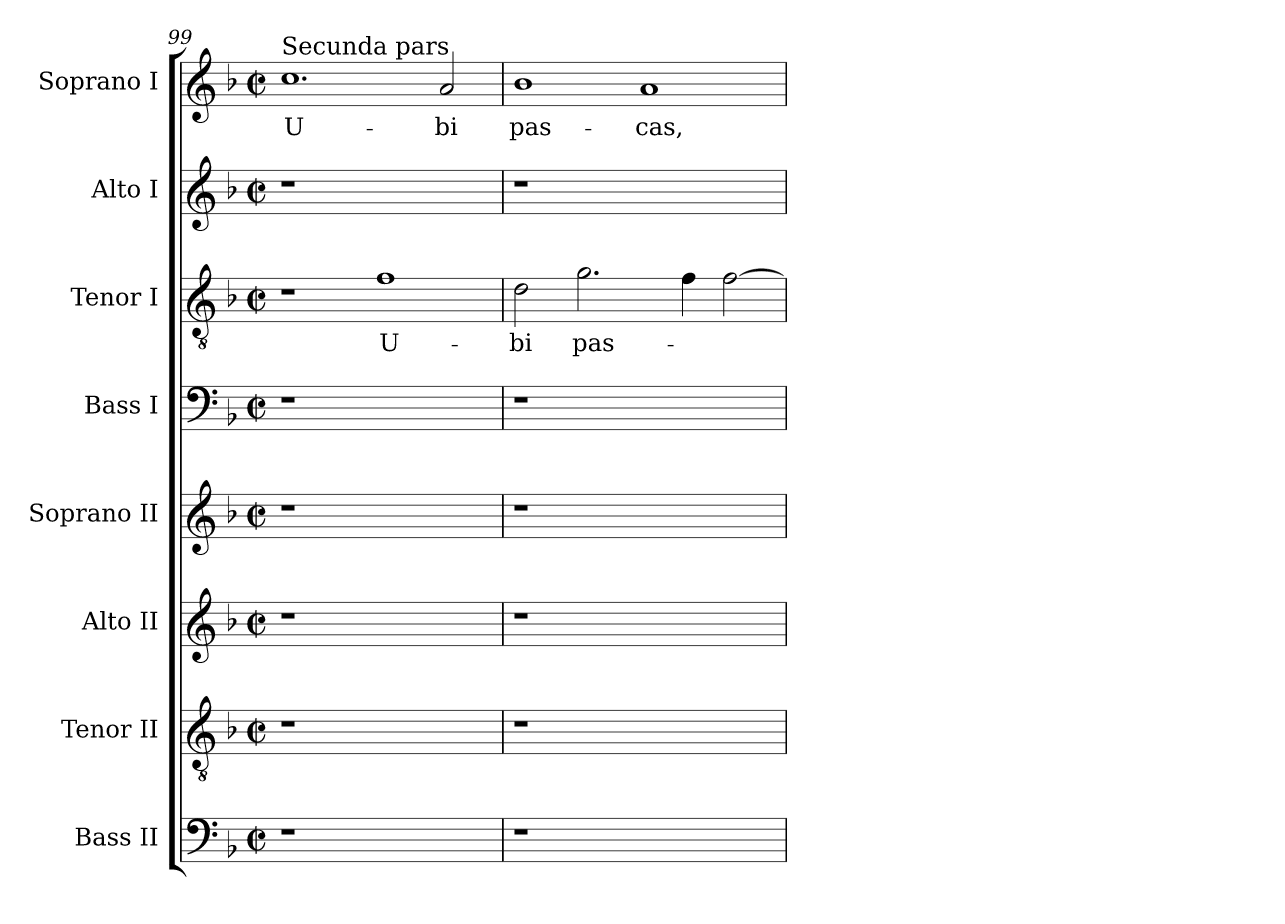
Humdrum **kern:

**kern	**kern	**kern	**kern	**kern	**kern	**text	**kern	**kern	**text
*part8	*part7	*part6	*part5	*part4	*part3	*part3	*part2	*part1	*part1
*staff8	*staff7	*staff6	*staff5	*staff4	*staff3	*staff3	*staff2	*staff1	*staff1
*I"Bass II	*I"Tenor II	*I"Alto II	*I"Soprano II	*I"Bass I	*I"Tenor I	*	*I"Alto I	*I"Soprano I	*
*I'B. II	*I'T. II	*I'A. II	*	*I'B. I	*I'T. I	*	*I'A. I	*	*
!!LO:LB:g=z
*clefF4	*clefGv2	*clefG2	*clefG2	*clefF4	*clefGv2	*	*clefG2	*clefG2	*
*	*ITrd7c12	*	*	*	*ITrd7c12	*	*	*	*
*k[b-]	*k[b-]	*k[b-]	*k[b-]	*k[b-]	*k[b-]	*	*k[b-]	*k[b-]	*
*F:	*F:	*F:	*F:	*F:	*F:	*	*F:	*F:	*
*M2/2	*M2/2	*M2/2	*M2/2	*M2/2	*M2/2	*	*M2/2	*M2/2	*
*met(c|)	*met(c|)	*met(c|)	*met(c|)	*met(c|)	*met(c|)	*	*met(c|)	*met(c|)	*
=99	=99	=99	=99	=99	=99	=99	=99	=99	=99
!LO:N:vis=1	!LO:N:vis=1	!LO:N:vis=1	!LO:N:vis=1	!LO:N:vis=1	!	!	!LO:N:vis=1	!	!
!	!	!	!	!	!	!	!	!LO:TX:a:t=Secunda pars	!
!	!	!	!	!	!	!	!	!	!LO:LY:b:color=#000000
1r	1r	1r	1r	1r	1r	.	1r	1.cci	U-
!	!	!	!	!	!	!LO:LY:b:color=#000000	!	!	!
1ryy	1ryy	1ryy	1ryy	1ryy	1Fi	U-	1ryy	.	.
!	!	!	!	!	!	!	!	!	!LO:LY:b:color=#000000
.	.	.	.	.	.	.	.	2ai/	-bi
=100	=100	=100	=100	=100	=100	=100	=100	=100	=100
!LO:N:vis=1	!LO:N:vis=1	!LO:N:vis=1	!LO:N:vis=1	!LO:N:vis=1	!	!	!	!	!
!	!	!	!	!	!	!LO:LY:b:color=#000000	!LO:N:vis=1	!	!
!	!	!	!	!	!	!	!	!	!LO:LY:b:color=#000000
1r	1r	1r	1r	1r	2Di\	-bi	1r	1b-i	pas-
!	!	!	!	!	!	!LO:LY:b:color=#000000	!	!	!
.	.	.	.	.	2.Gi\	pas-	.	.	.
!	!	!	!	!	!	!	!	!	!LO:LY:b:color=#000000
1ryy	1ryy	1ryy	1ryy	1ryy	.	.	1ryy	1ai	-cas,
.	.	.	.	.	4Fi\	.	.	.	.
.	.	.	.	.	[>2Fi\	.	.	.	.
=	=	=	=	=	=	=	=	=	=
*-	*-	*-	*-	*-	*-	*-	*-	*-	*-
